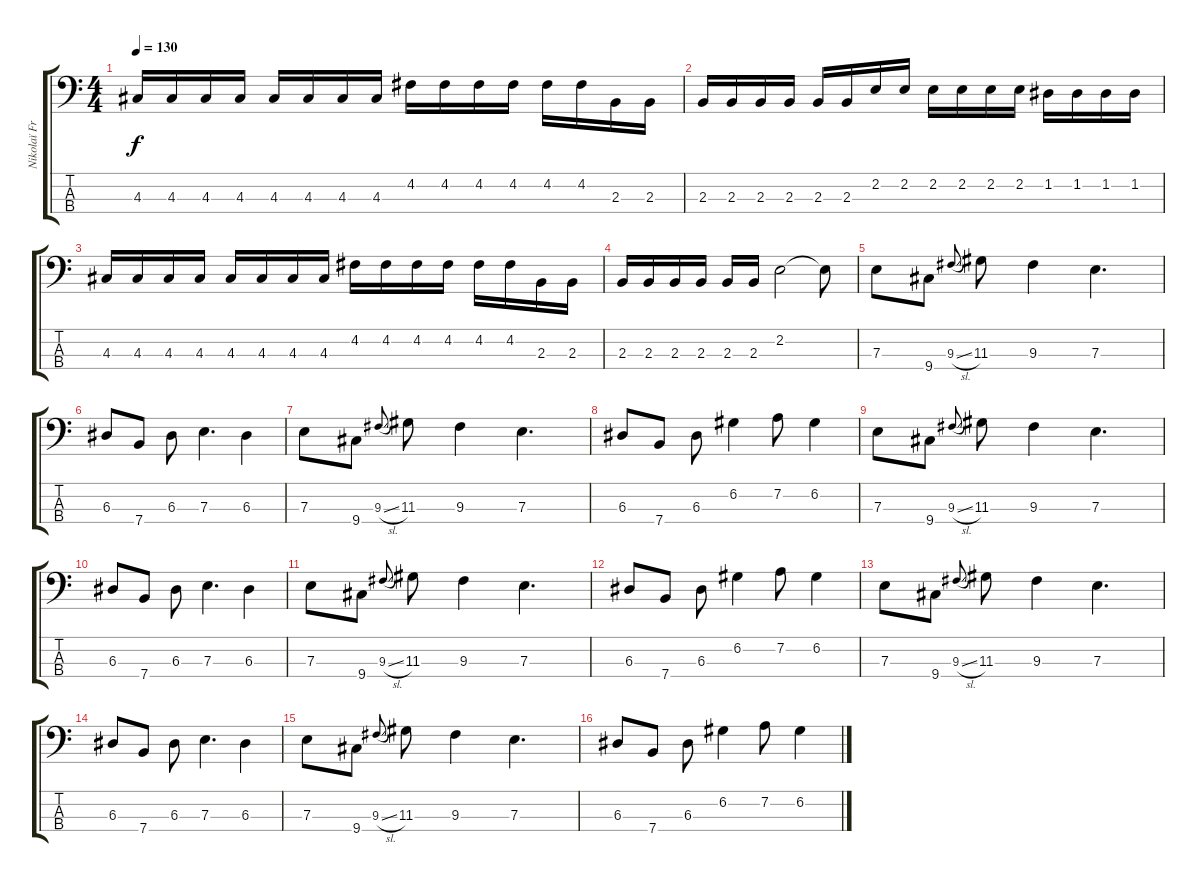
\track ("Nikolaï Fraiture" "Nikolaï Fr") {instrument electricbassfinger}
\staff {score tabs}
\tuning (G2 D2 A1 E1) {hide}
\ts (4 4)
\tempo 130
\clef f4
\ks c
4.3.16{dy f} 4.3.16 4.3.16 4.3.16 4.3.16 4.3.16 4.3.16 4.3.16 4.2.16 4.2.16 4.2.16 4.2.16 4.2.16 4.2.16 2.3.16 2.3.16 |
2.3.16 2.3.16 2.3.16 2.3.16 2.3.16 2.3.16 2.2.16 2.2.16 2.2.16 2.2.16 2.2.16 2.2.16 1.2.16 1.2.16 1.2.16 1.2.16 |
4.3.16 4.3.16 4.3.16 4.3.16 4.3.16 4.3.16 4.3.16 4.3.16 4.2.16 4.2.16 4.2.16 4.2.16 4.2.16 4.2.16 2.3.16 2.3.16 |
2.3.16 2.3.16 2.3.16 2.3.16 2.3.16 2.3.16 2.2.2 2.2{t}.8 |
7.3.8 9.4.8 9.3{sl}.8{gr onbeat} 11.3.8 9.3.4 7.3.4{d} |
6.3.8 7.4.8 6.3.8 7.3.4{d} 6.3.4 |
7.3.8 9.4.8 9.3{sl}.8{gr onbeat} 11.3.8 9.3.4 7.3.4{d} |
6.3.8 7.4.8 6.3.8 6.2.4 7.2.8 6.2.4 |
7.3.8 9.4.8 9.3{sl}.8{gr onbeat} 11.3.8 9.3.4 7.3.4{d} |
6.3.8 7.4.8 6.3.8 7.3.4{d} 6.3.4 |
7.3.8 9.4.8 9.3{sl}.8{gr onbeat} 11.3.8 9.3.4 7.3.4{d} |
6.3.8 7.4.8 6.3.8 6.2.4 7.2.8 6.2.4 |
7.3.8 9.4.8 9.3{sl}.8{gr onbeat} 11.3.8 9.3.4 7.3.4{d} |
6.3.8 7.4.8 6.3.8 7.3.4{d} 6.3.4 |
7.3.8 9.4.8 9.3{sl}.8{gr onbeat} 11.3.8 9.3.4 7.3.4{d} |
6.3.8 7.4.8 6.3.8 6.2.4 7.2.8 6.2.4
